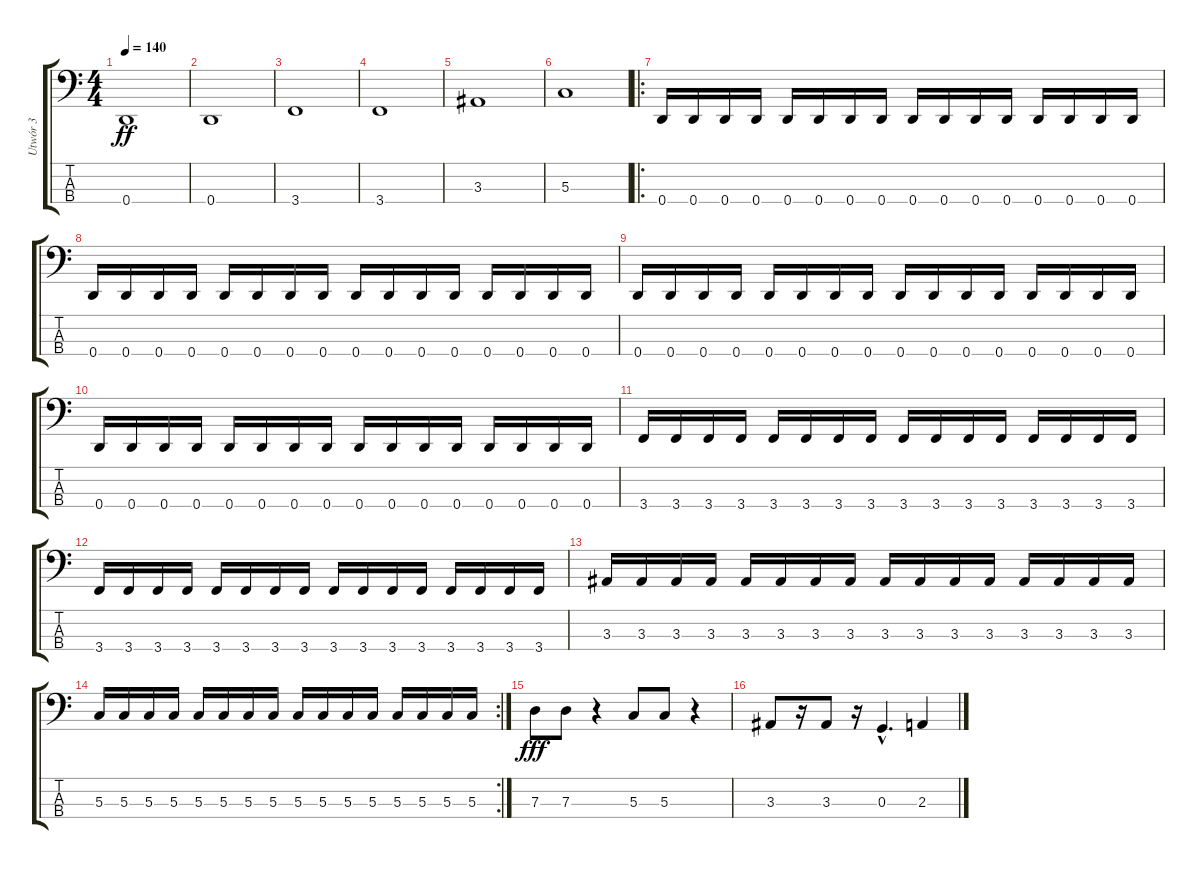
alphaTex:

\track ("Utwór 3" "Utwór 3") {instrument electricbassfinger}
\staff {score tabs}
\tuning (F2 C2 G1 D1) {hide}
\ts (4 4)
\tempo 140
\clef f4
\ks c
0.4.1{dy ff} |
0.4.1 |
3.4.1 |
3.4.1 |
3.3.1 |
5.3.1 |
\ro
0.4.16 0.4.16 0.4.16 0.4.16 0.4.16 0.4.16 0.4.16 0.4.16 0.4.16 0.4.16 0.4.16 0.4.16 0.4.16 0.4.16 0.4.16 0.4.16 |
0.4.16 0.4.16 0.4.16 0.4.16 0.4.16 0.4.16 0.4.16 0.4.16 0.4.16 0.4.16 0.4.16 0.4.16 0.4.16 0.4.16 0.4.16 0.4.16 |
0.4.16 0.4.16 0.4.16 0.4.16 0.4.16 0.4.16 0.4.16 0.4.16 0.4.16 0.4.16 0.4.16 0.4.16 0.4.16 0.4.16 0.4.16 0.4.16 |
0.4.16 0.4.16 0.4.16 0.4.16 0.4.16 0.4.16 0.4.16 0.4.16 0.4.16 0.4.16 0.4.16 0.4.16 0.4.16 0.4.16 0.4.16 0.4.16 |
3.4.16 3.4.16 3.4.16 3.4.16 3.4.16 3.4.16 3.4.16 3.4.16 3.4.16 3.4.16 3.4.16 3.4.16 3.4.16 3.4.16 3.4.16 3.4.16 |
3.4.16 3.4.16 3.4.16 3.4.16 3.4.16 3.4.16 3.4.16 3.4.16 3.4.16 3.4.16 3.4.16 3.4.16 3.4.16 3.4.16 3.4.16 3.4.16 |
3.3.16 3.3.16 3.3.16 3.3.16 3.3.16 3.3.16 3.3.16 3.3.16 3.3.16 3.3.16 3.3.16 3.3.16 3.3.16 3.3.16 3.3.16 3.3.16 |
\rc 2
5.3.16 5.3.16 5.3.16 5.3.16 5.3.16 5.3.16 5.3.16 5.3.16 5.3.16 5.3.16 5.3.16 5.3.16 5.3.16 5.3.16 5.3.16 5.3.16 |
7.3.8{dy fff} 7.3.8 r.4 5.3.8 5.3.8 r.4 |
3.3.8 r.16 3.3.8 r.16 0.3{hac}.4{d} 2.3.4
